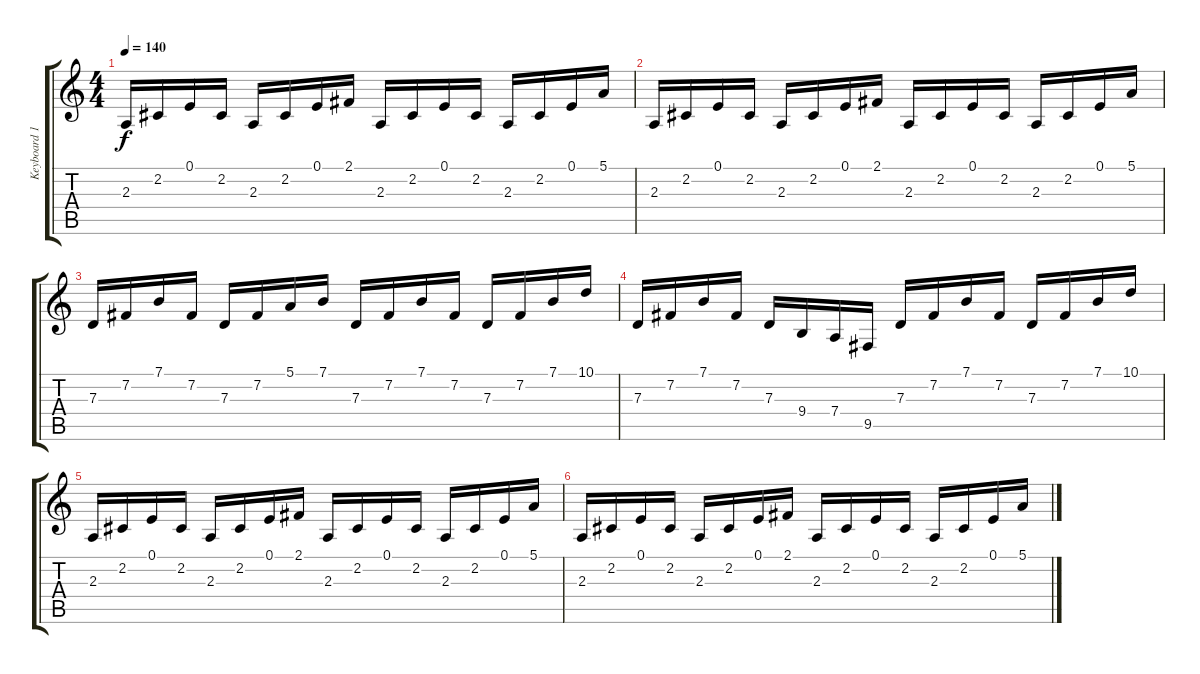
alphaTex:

\track ("Keyboard 1" "Keyboard 1") {instrument lead2sawtooth}
\staff {score tabs}
\tuning (E4 B3 G3 D3 A2 E2) {hide}
\ts (4 4)
\tempo 140
\clef g2
\ks c
2.3.16{dy f} 2.2.16 0.1.16 2.2.16 2.3.16 2.2.16 0.1.16 2.1.16 2.3.16 2.2.16 0.1.16 2.2.16 2.3.16 2.2.16 0.1.16 5.1.16 |
2.3.16 2.2.16 0.1.16 2.2.16 2.3.16 2.2.16 0.1.16 2.1.16 2.3.16 2.2.16 0.1.16 2.2.16 2.3.16 2.2.16 0.1.16 5.1.16 |
7.3.16 7.2.16 7.1.16 7.2.16 7.3.16 7.2.16 5.1.16 7.1.16 7.3.16 7.2.16 7.1.16 7.2.16 7.3.16 7.2.16 7.1.16 10.1.16 |
7.3.16 7.2.16 7.1.16 7.2.16 7.3.16 9.4.16 7.4.16 9.5.16 7.3.16 7.2.16 7.1.16 7.2.16 7.3.16 7.2.16 7.1.16 10.1.16 |
2.3.16 2.2.16 0.1.16 2.2.16 2.3.16 2.2.16 0.1.16 2.1.16 2.3.16 2.2.16 0.1.16 2.2.16 2.3.16 2.2.16 0.1.16 5.1.16 |
2.3.16 2.2.16 0.1.16 2.2.16 2.3.16 2.2.16 0.1.16 2.1.16 2.3.16 2.2.16 0.1.16 2.2.16 2.3.16 2.2.16 0.1.16 5.1.16
